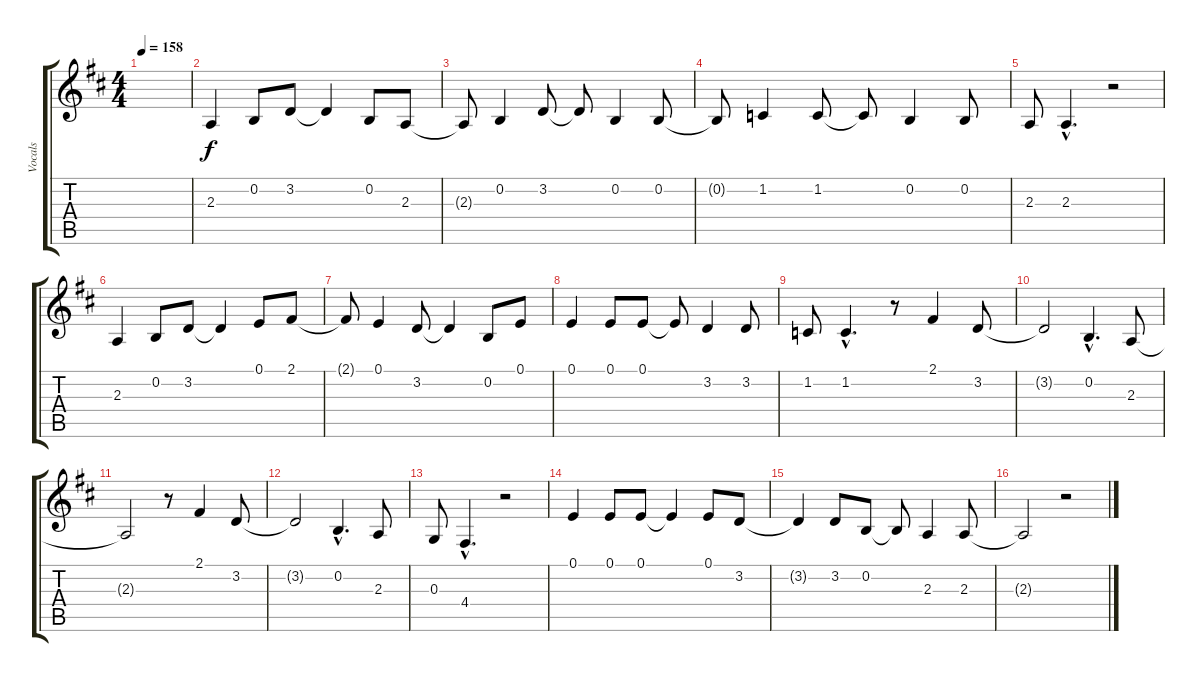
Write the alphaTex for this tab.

\track ("Vocals" "Vocals") {instrument tenorsax}
\staff {score tabs}
\tuning (E4 B3 G3 D3 A2 E2) {hide}
\ts (4 4)
\tempo 158
\clef g2
\ks d
|
2.3.4 0.2.8 3.2.8 3.2{t}.4 0.2.8 2.3.8 |
2.3{t}.8 0.2.4 3.2.8 3.2{t}.8 0.2.4 0.2.8 |
0.2{t}.8 1.2.4 1.2.8 1.2{t}.8 0.2.4 0.2.8 |
2.3.8 2.3{hac}.4{d} r.2 |
2.3.4 0.2.8 3.2.8 3.2{t}.4 0.1.8 2.1.8 |
2.1{t}.8 0.1.4 3.2.8 3.2{t}.4 0.2.8 0.1.8 |
0.1.4 0.1.8 0.1.8 0.1{t}.8 3.2.4 3.2.8 |
1.2.8 1.2{hac}.4{d} r.8 2.1.4 3.2.8 |
3.2{t}.2 0.2{hac}.4{d} 2.3.8 |
2.3{t}.2 r.8 2.1.4 3.2.8 |
3.2{t}.2 0.2{hac}.4{d} 2.3.8 |
0.3.8 4.4{hac}.4{d} r.2 |
0.1.4 0.1.8 0.1.8 0.1{t}.4 0.1.8 3.2.8 |
3.2{t}.4 3.2.8 0.2.8 0.2{t}.8 2.3.4 2.3.8 |
2.3{t}.2 r.2
